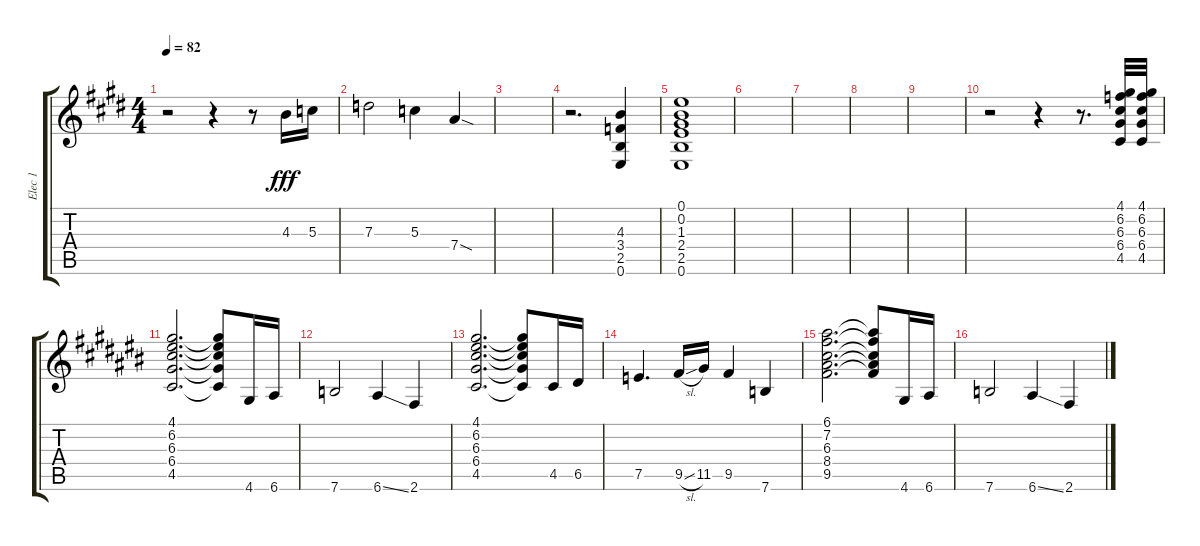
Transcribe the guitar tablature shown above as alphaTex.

\track ("Elec 1" "Elec 1") {instrument distortionguitar}
\staff {score tabs}
\tuning (E4 B3 G3 D3 A2 E2) {hide}
\ts (4 4)
\tempo 82
\clef g2
\ks e
r.2{dy fff} r.4 r.8 4.3.16 5.3.16 |
7.3.2 5.3.4 7.4{sod}.4 |
|
r.2{d} (4.3 3.4 2.5 0.6).4 |
(0.1 0.2 1.3 2.4 2.5 0.6).1 |
|
|
|
|
r.2 r.4 r.8{d} (4.1 6.2 6.3 6.4 4.5).32 (4.1 6.2 6.3 6.4 4.5).32 |
\ks c#
(4.1 6.2 6.3 6.4 4.5).2{d} (4.1{t} 6.2{t} 6.3{t} 6.4{t} 4.5{t}).8 4.6.16 6.6.16 |
7.6.2 6.6{ss}.4 2.6.4 |
(4.1 6.2 6.3 6.4 4.5).2{d} (4.1{t} 6.2{t} 6.3{t} 6.4{t} 4.5{t}).8 4.5.16 6.5.16 |
7.5.4{d} 9.5{sl}.16 11.5.16 9.5.4 7.6.4 |
(6.1 7.2 6.3 8.4 9.5).2{d} (6.1{t} 7.2{t} 6.3{t} 8.4{t} 9.5{t}).8 4.6.16 6.6.16 |
7.6.2 6.6{ss}.4 2.6.4
